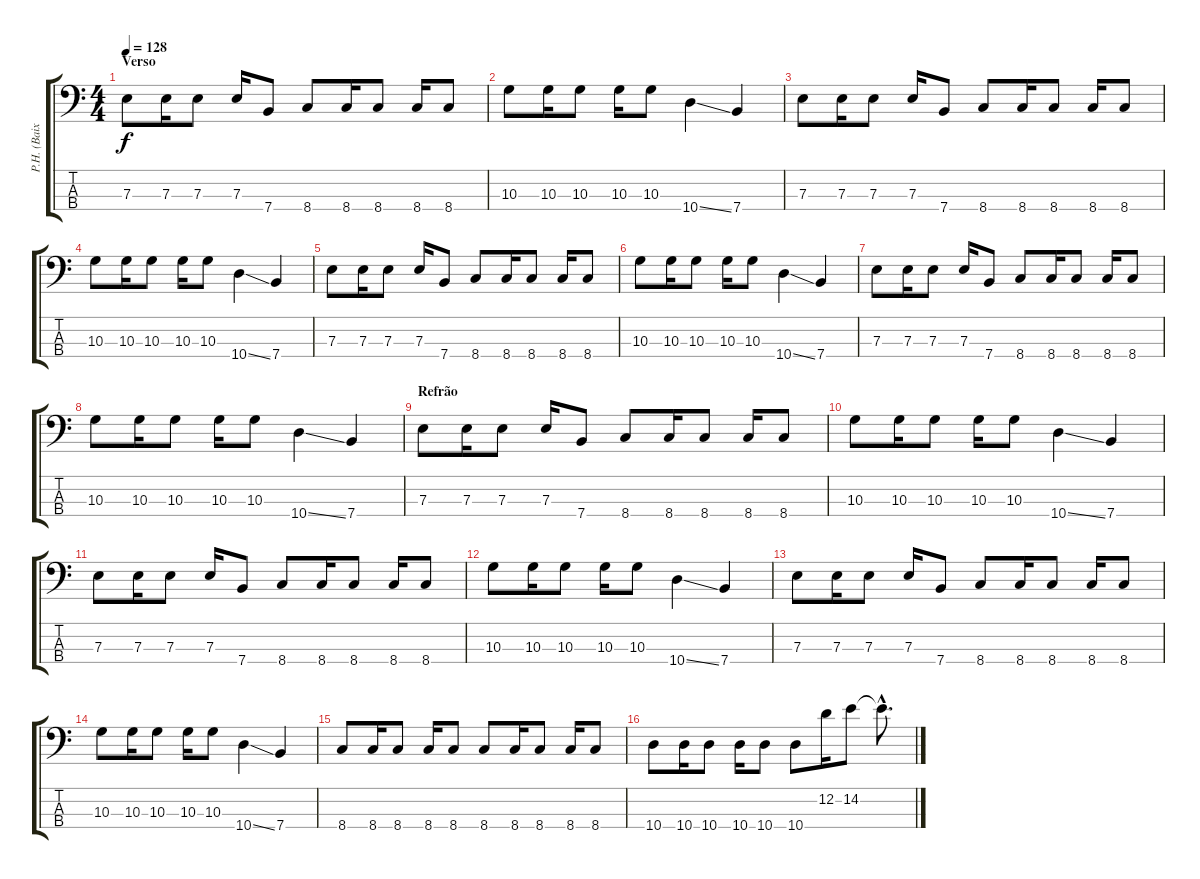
\track ("P.H. (Baixo)" "P.H. (Baix") {instrument electricbasspick}
\staff {score tabs}
\tuning (G2 D2 A1 E1) {hide}
\ts (4 4)
\section ("" "Verso")
\tempo 128
\clef f4
\ks c
7.3.8{dy f} 7.3.16 7.3.8 7.3.16 7.4.8 8.4.8 8.4.16 8.4.8 8.4.16 8.4.8 |
10.3.8 10.3.16 10.3.8 10.3.16 10.3.8 10.4{ss}.4 7.4.4 |
7.3.8 7.3.16 7.3.8 7.3.16 7.4.8 8.4.8 8.4.16 8.4.8 8.4.16 8.4.8 |
10.3.8 10.3.16 10.3.8 10.3.16 10.3.8 10.4{ss}.4 7.4.4 |
7.3.8 7.3.16 7.3.8 7.3.16 7.4.8 8.4.8 8.4.16 8.4.8 8.4.16 8.4.8 |
10.3.8 10.3.16 10.3.8 10.3.16 10.3.8 10.4{ss}.4 7.4.4 |
7.3.8 7.3.16 7.3.8 7.3.16 7.4.8 8.4.8 8.4.16 8.4.8 8.4.16 8.4.8 |
10.3.8 10.3.16 10.3.8 10.3.16 10.3.8 10.4{ss}.4 7.4.4 |
\section ("" "Refrão")
7.3.8 7.3.16 7.3.8 7.3.16 7.4.8 8.4.8 8.4.16 8.4.8 8.4.16 8.4.8 |
10.3.8 10.3.16 10.3.8 10.3.16 10.3.8 10.4{ss}.4 7.4.4 |
7.3.8 7.3.16 7.3.8 7.3.16 7.4.8 8.4.8 8.4.16 8.4.8 8.4.16 8.4.8 |
10.3.8 10.3.16 10.3.8 10.3.16 10.3.8 10.4{ss}.4 7.4.4 |
7.3.8 7.3.16 7.3.8 7.3.16 7.4.8 8.4.8 8.4.16 8.4.8 8.4.16 8.4.8 |
10.3.8 10.3.16 10.3.8 10.3.16 10.3.8 10.4{ss}.4 7.4.4 |
8.4.8 8.4.16 8.4.8 8.4.16 8.4.8 8.4.8 8.4.16 8.4.8 8.4.16 8.4.8 |
10.4.8 10.4.16 10.4.8 10.4.16 10.4.8 10.4.8 12.2.16 14.2.8 14.2{hac t}.8{d}
